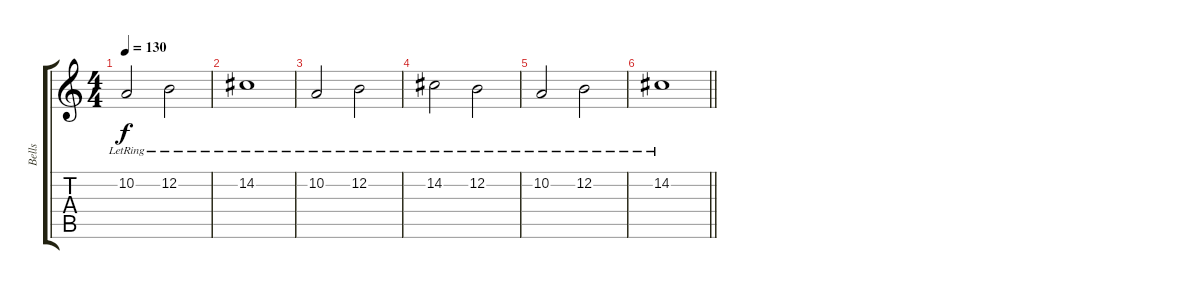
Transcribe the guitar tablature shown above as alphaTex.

\track ("Bells" "Bells") {instrument tubularbells}
\staff {score tabs}
\tuning (E4 B3 G3 D3 A2 E2) {hide}
\ts (4 4)
\tempo 130
\clef g2
\ks c
10.2{lr}.2{dy f} 12.2{lr}.2 |
14.2{lr}.1 |
10.2{lr}.2 12.2{lr}.2 |
14.2{lr}.2 12.2{lr}.2 |
10.2{lr}.2 12.2{lr}.2 |
\barLineRight lightlight
14.2{lr}.1
